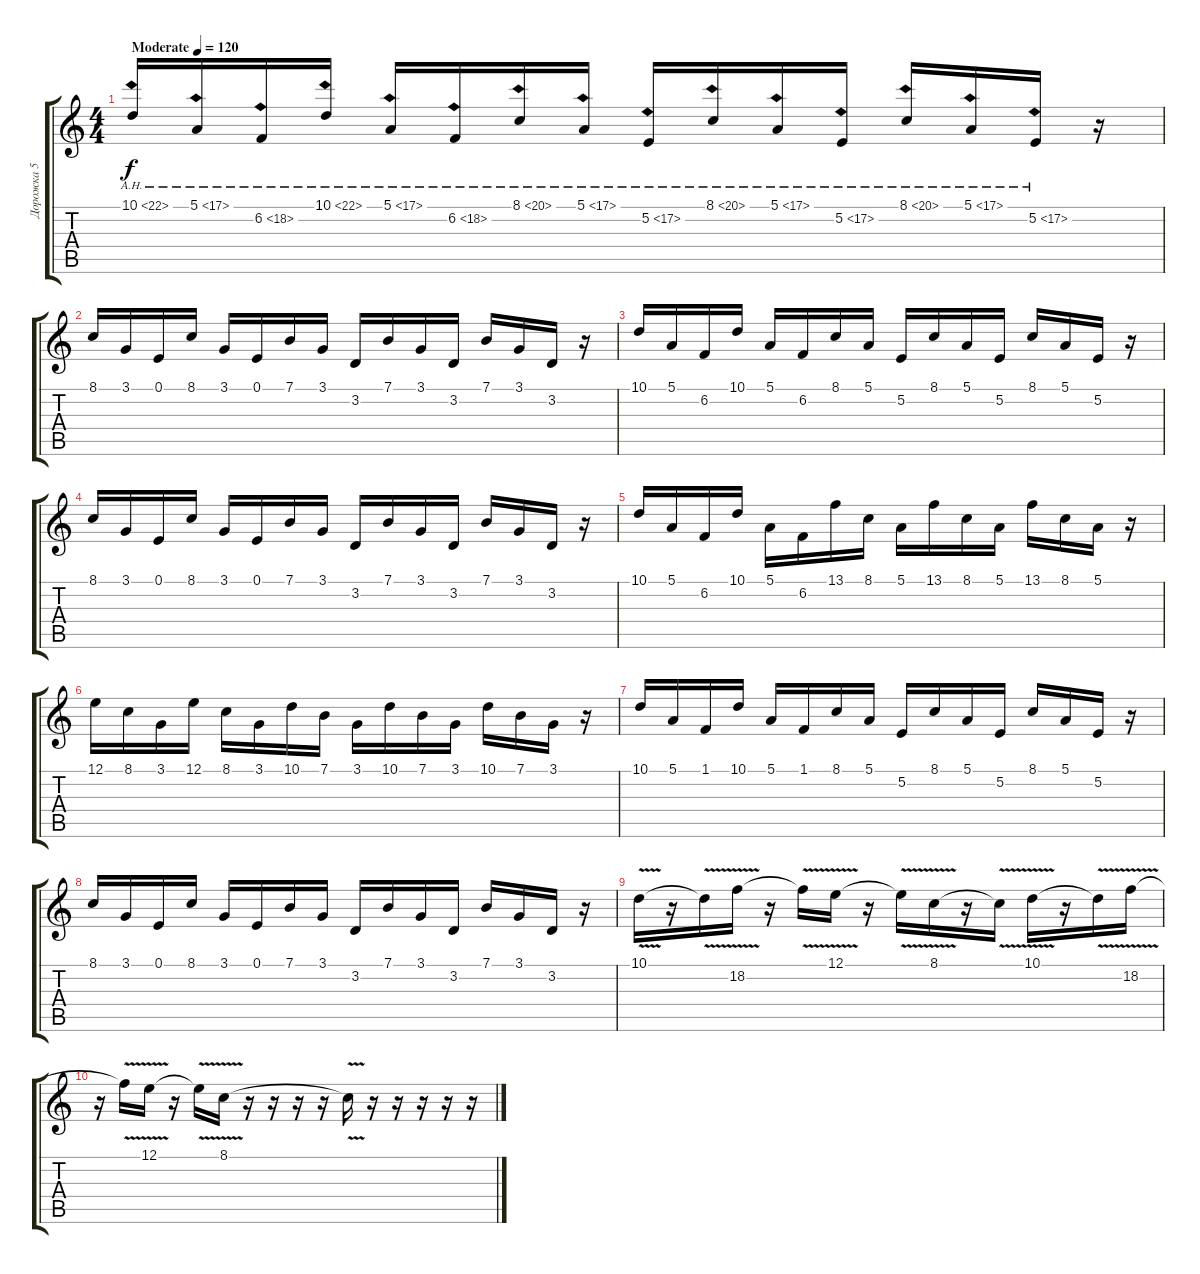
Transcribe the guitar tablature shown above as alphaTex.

\track ("Дорожка 5" "Дорожка 5") {instrument harpsichord}
\staff {score tabs}
\tuning (E4 B3 G3 D3 A2 E2) {hide}
\ts (4 4)
\tempo (120 "Moderate")
\clef g2
\ks c
10.1{ah 12}.16{dy f instrument harpsichord} 5.1{ah 12}.16 6.2{ah 12}.16 10.1{ah 12}.16 5.1{ah 12}.16 6.2{ah 12}.16 8.1{ah 12}.16 5.1{ah 12}.16 5.2{ah 12}.16 8.1{ah 12}.16 5.1{ah 12}.16 5.2{ah 12}.16 8.1{ah 12}.16 5.1{ah 12}.16 5.2{ah 12}.16 r.16 |
8.1.16 3.1.16 0.1.16 8.1.16 3.1.16 0.1.16 7.1.16 3.1.16 3.2.16 7.1.16 3.1.16 3.2.16 7.1.16 3.1.16 3.2.16 r.16 |
10.1.16 5.1.16 6.2.16 10.1.16 5.1.16 6.2.16 8.1.16 5.1.16 5.2.16 8.1.16 5.1.16 5.2.16 8.1.16 5.1.16 5.2.16 r.16 |
8.1.16 3.1.16 0.1.16 8.1.16 3.1.16 0.1.16 7.1.16 3.1.16 3.2.16 7.1.16 3.1.16 3.2.16 7.1.16 3.1.16 3.2.16 r.16 |
10.1.16 5.1.16 6.2.16 10.1.16 5.1.16 6.2.16 13.1.16 8.1.16 5.1.16 13.1.16 8.1.16 5.1.16 13.1.16 8.1.16 5.1.16 r.16 |
12.1.16 8.1.16 3.1.16 12.1.16 8.1.16 3.1.16 10.1.16 7.1.16 3.1.16 10.1.16 7.1.16 3.1.16 10.1.16 7.1.16 3.1.16 r.16 |
10.1.16 5.1.16 1.1.16 10.1.16 5.1.16 1.1.16 8.1.16 5.1.16 5.2.16 8.1.16 5.1.16 5.2.16 8.1.16 5.1.16 5.2.16 r.16 |
8.1.16 3.1.16 0.1.16 8.1.16 3.1.16 0.1.16 7.1.16 3.1.16 3.2.16 7.1.16 3.1.16 3.2.16 7.1.16 3.1.16 3.2.16 r.16 |
10.1{v}.16 r.16 10.1{t}.16 18.2{v}.16 r.16 18.2{t}.16 12.1{v}.16 r.16 12.1{t}.16 8.1{v}.16 r.16 8.1{t}.16 10.1{v}.16 r.16 10.1{t}.16 18.2{v}.16 |
r.16 18.2{t}.16 12.1{v}.16 r.16 12.1{t}.16 8.1{v}.16 r.16 r.16 r.16 r.16 8.1{t}.16 r.16 r.16 r.16 r.16 r.16
